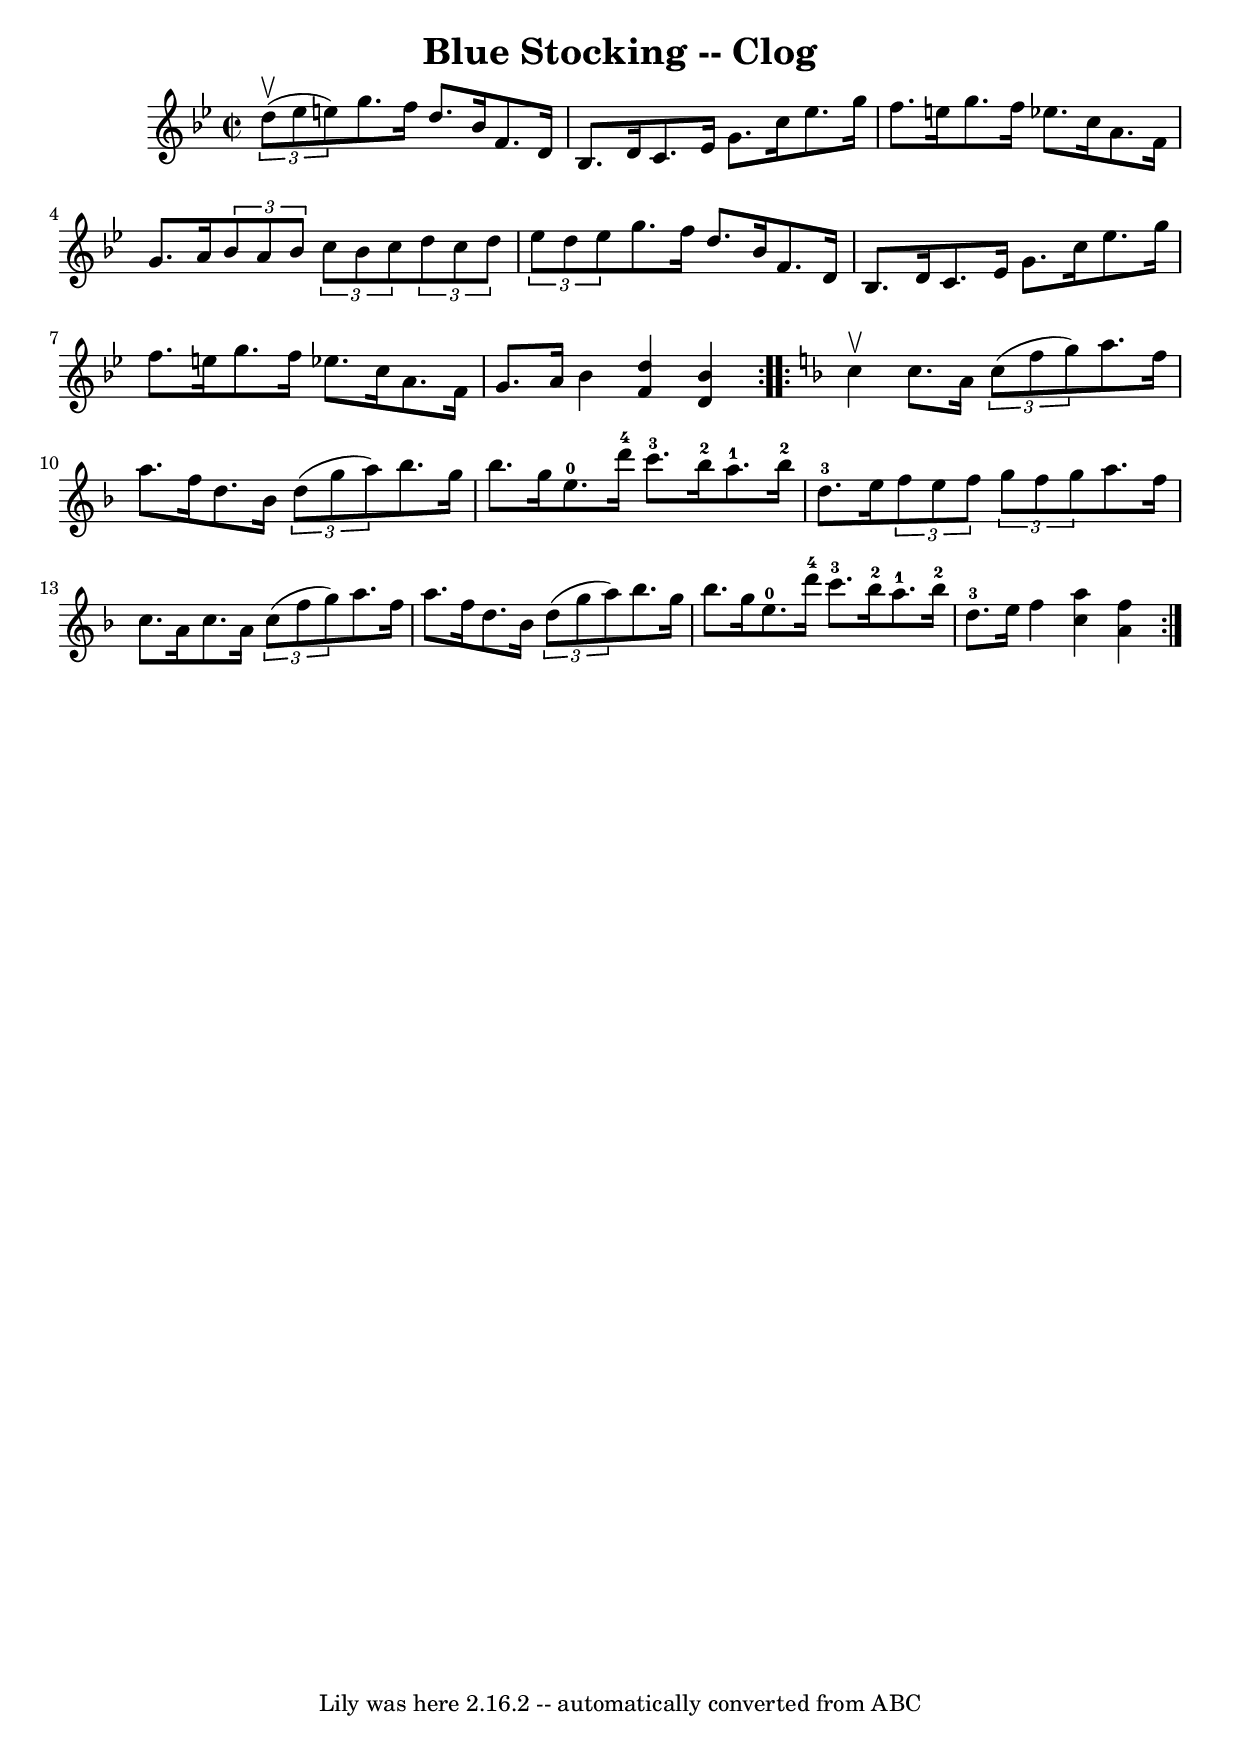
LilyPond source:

\version "2.16.2"
\include "Mammoth.ily"
\header {
  %% book = "Ryan's Mammoth Collection"
  crossRefNumber = "1"
  footnotes = "\\\\156 928"
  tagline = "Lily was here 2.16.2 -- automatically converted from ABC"
  title = "Blue Stocking -- Clog"

}
voicedefault =  {



  \repeat volta 2 {

    \override Staff.TimeSignature #'style = #'C
    \time 2/2 
    \key bes \major   \times 2/3 { d''8^\upbow(ees''8 e''8) 

				 } |
    g''8. f''16 d''8. bes'16 f'8. d'16 bes8.    
    d'16    |
    c'8. ees'16 g'8. c''16 ees''8. g''16 f''8. 
    e''16    |
    g''8. f''16 ees''!8. c''16 a'8. f'16    
    g'8. a'16    |
    \times 2/3 { bes'8 a'8 bes'8  
	       }   
    \times 2/3 { c''8 bes'8 c''8  
	       }   \times 2/3 { d''8 c''8 d''8  

			      }   \times 2/3 { ees''8 d''8 ees''8  
					     }   |
    g''8. f''16    
    d''8. bes'16 f'8. d'16 bes8. d'16    |
    c'8. ees'16   
    g'8. c''16 ees''8. g''16 f''8. e''16    |
    g''8.    
    f''16 ees''!8. c''16 a'8. f'16 g'8. a'16    |
    
    bes'4  << f'4 d''4   >> << d'4 bes'4   >> 
  }   
  \key f \major
  

  \repeat volta 2 {
    c''4^\upbow |
    c''8. a'16    \times 2/3 {   
      c''8 (f''8 g''8) 
    } a''8. f''16 a''8. f''16    |
    
    d''8. bes'16    \times 2/3 { d''8 (g''8 a''8) 
			       } bes''8.    
    g''16 bes''8. g''16    |
    e''8.-0 d'''16-4 c'''8.-3 bes''16-2 a''8.-1 bes''16-2 d''8.-3 e''16    
    |
    \times 2/3 { f''8 e''8 f''8  
	       }   \times 2/3 { g''8    
				f''8 g''8  
			      } a''8. f''16 c''8. a'16    |
    c''8. a'16 
    \times 2/3 { c''8 (f''8 g''8) 
	       } a''8. f''16 a''8.    
    f''16    |
    d''8. bes'16    \times 2/3 { d''8 (g''8 a''8) 

			       } bes''8. g''16 bes''8. g''16    |
    e''8.-0 d'''16-4 c'''8.-3 bes''16-2 a''8.-1 bes''16-2 d''8.-3   
    e''16    |
    f''4  << c''4 a''4   >> << a'4 f''4   >> 
  }   

}

\score{
  <<

    \context Staff="default"
    {
      \voicedefault 
      
    }

  >>
  \layout {
    
  }
  \midi {
  }

}
